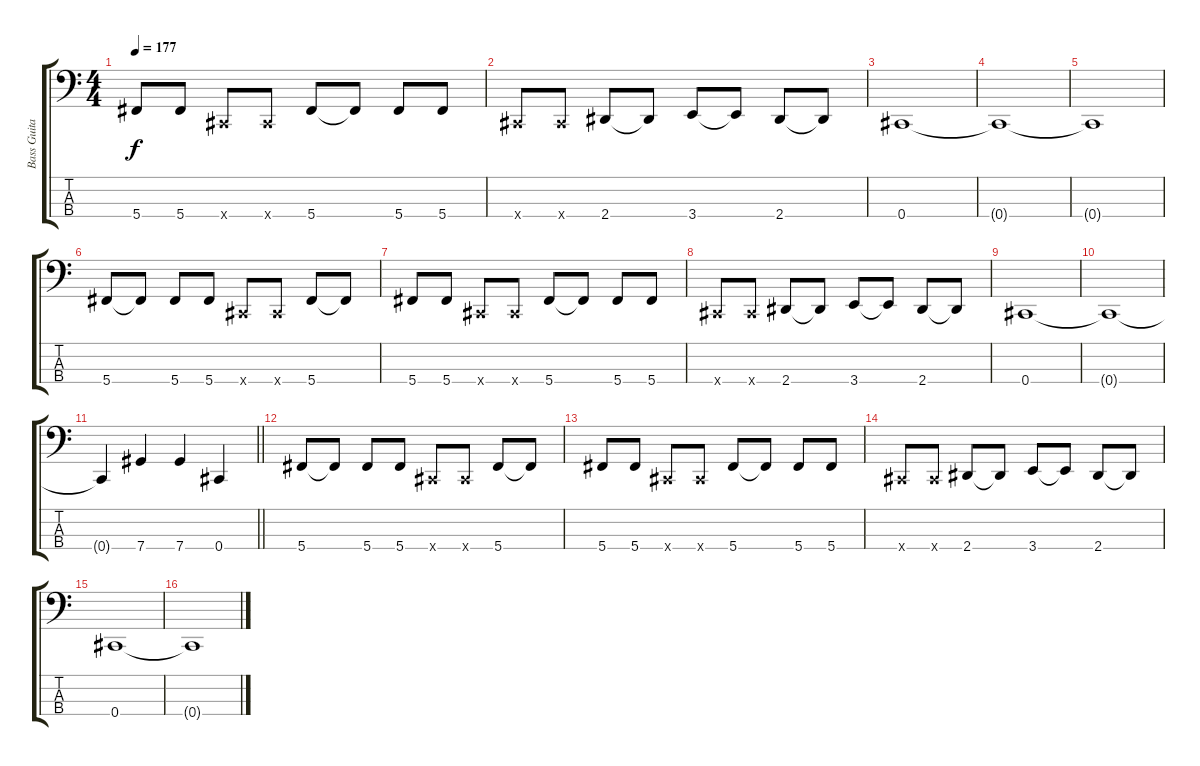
\track ("Bass Guitar" "Bass Guita") {instrument electricbassfinger}
\staff {score tabs}
\tuning (Gb2 Db2 Ab1 Db1) {hide}
\ts (4 4)
\tempo 177
\clef f4
\ks c
5.4.8{dy f} 5.4.8 0.4{x}.8 0.4{x}.8 5.4.8 5.4{t}.8 5.4.8 5.4.8 |
0.4{x}.8 0.4{x}.8 2.4.8 2.4{t}.8 3.4.8 3.4{t}.8 2.4.8 2.4{t}.8 |
0.4.1 |
0.4{t}.1 |
0.4{t}.1 |
5.4.8 5.4{t}.8 5.4.8 5.4.8 0.4{x}.8 0.4{x}.8 5.4.8 5.4{t}.8 |
5.4.8 5.4.8 0.4{x}.8 0.4{x}.8 5.4.8 5.4{t}.8 5.4.8 5.4.8 |
0.4{x}.8 0.4{x}.8 2.4.8 2.4{t}.8 3.4.8 3.4{t}.8 2.4.8 2.4{t}.8 |
0.4.1 |
0.4{t}.1 |
\barLineRight lightlight
0.4{t}.4 7.4.4 7.4.4 0.4.4 |
5.4.8 5.4{t}.8 5.4.8 5.4.8 0.4{x}.8 0.4{x}.8 5.4.8 5.4{t}.8 |
5.4.8 5.4.8 0.4{x}.8 0.4{x}.8 5.4.8 5.4{t}.8 5.4.8 5.4.8 |
0.4{x}.8 0.4{x}.8 2.4.8 2.4{t}.8 3.4.8 3.4{t}.8 2.4.8 2.4{t}.8 |
0.4.1 |
0.4{t}.1
